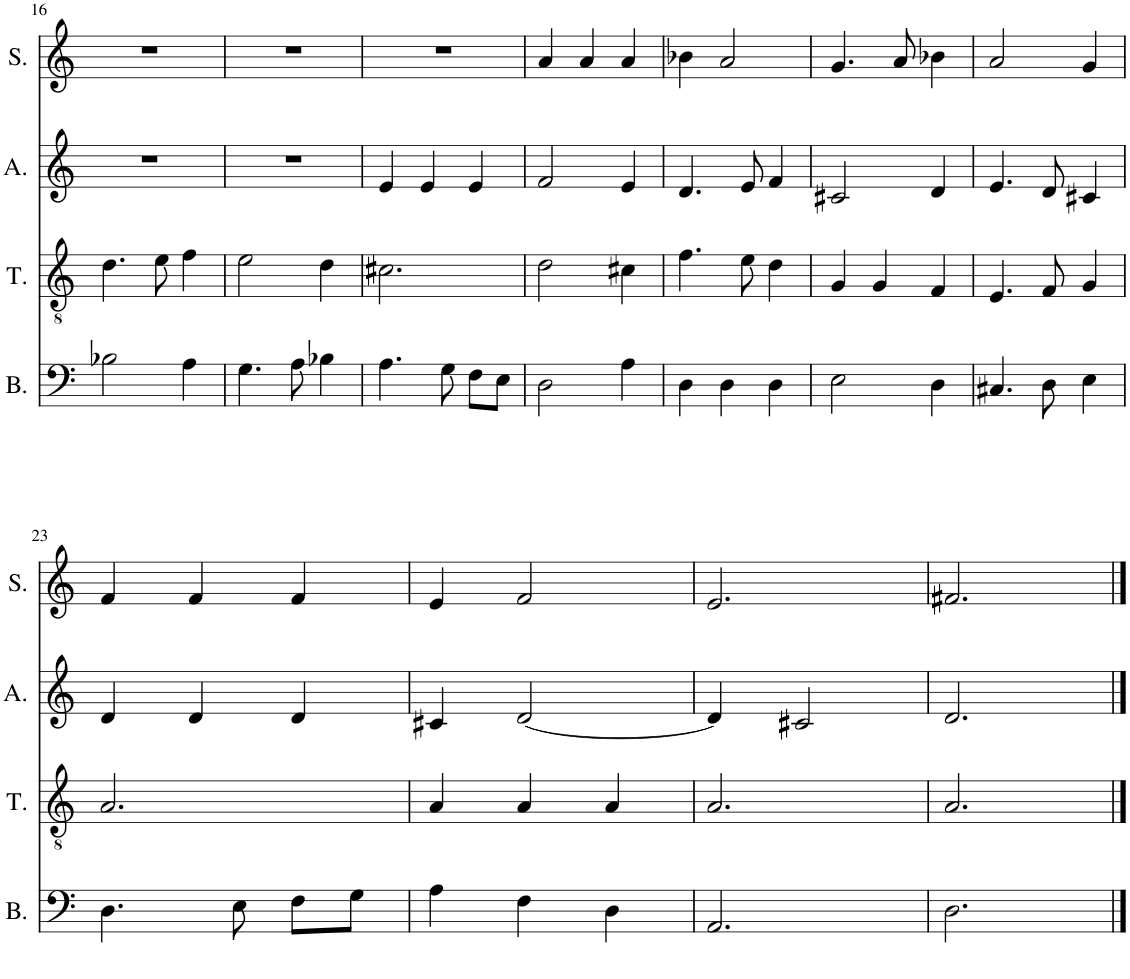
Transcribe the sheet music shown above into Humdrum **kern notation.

**kern	**kern	**kern	**kern
*part4	*part3	*part2	*part1
*staff4	*staff3	*staff2	*staff1
*I"Bass	*I"Piano,	*I"Piano,	*I"Piano, Soprano
*I'B.	*	*	*I'S.
!!LO:PB:g=z
*clefF4	*clefGv2	*clefG2	*clefG2
*k[]	*k[]	*k[]	*k[]
*M3/4	*M3/4	*M3/4	*M3/4
=16	=16	=16	=16
2B-X\	4.d\	2.r	2.r
.	8e\	.	.
4A\	4f\	.	.
=17	=17	=17	=17
4.G\	2e\	2.r	2.r
8A\	.	.	.
4B-X\	4d\	.	.
=18	=18	=18	=18
4.A\	2.c#X\	4e/	2.r
.	.	4e/	.
8G\	.	.	.
8F\L	.	4e/	.
8E\J	.	.	.
=19	=19	=19	=19
2D\	2d\	2f/	4a/
.	.	.	4a/
4A\	4c#X\	4e/	4a/
=20	=20	=20	=20
4D\	4.f\	4.d/	4b-X\
4D\	.	.	2a/
.	8e\	8e/	.
4D\	4d\	4f/	.
=21	=21	=21	=21
2E\	4G/	2c#X/	4.g/
.	4G/	.	.
.	.	.	8a/
4D\	4F/	4d/	4b-X\
=22	=22	=22	=22
4.C#X/	4.E/	4.e/	2a/
8D\	8F/	8d/	.
4E\	4G/	4c#X/	4g/
!!LO:LB:g=z
=23	=23	=23	=23
4.D\	2.A/	4d/	4f/
.	.	4d/	4f/
8E\	.	.	.
8F\L	.	4d/	4f/
8G\J	.	.	.
=24	=24	=24	=24
4A\	4A/	4c#X/	4e/
4F\	4A/	[2d/	2f/
4D\	4A/	.	.
=25	=25	=25	=25
2.AA/	2.A/	4d/]	2.e/
.	.	2c#X/	.
=26	=26	=26	=26
2.D\	2.A/	2.d/	2.f#X/
==	==	==	==
*-	*-	*-	*-
